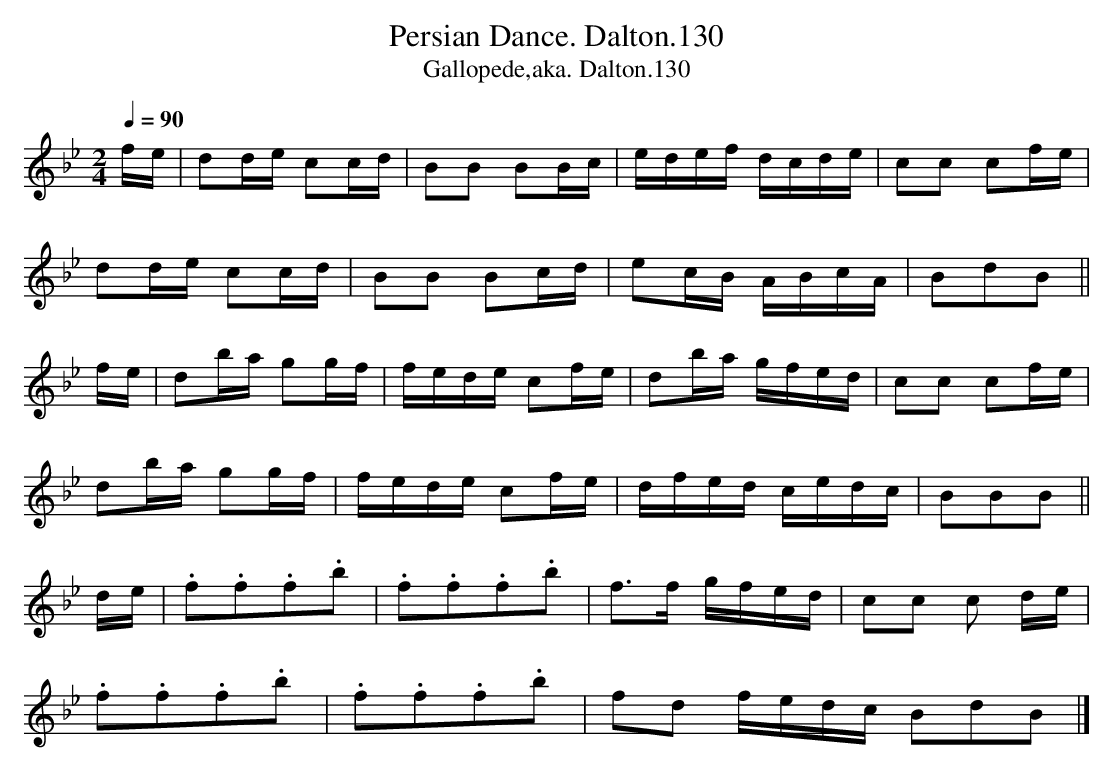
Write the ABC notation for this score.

X:1
T:Persian Dance. Dalton.130
T:Gallopede,aka. Dalton.130
M:2/4
L:1/8
Q:1/4=90
K:Bb
f/e/ | dd/e/ cc/d/ | BB BB/c/ | e/d/e/f/ d/c/d/e/ | cc cf/e/ |
dd/e/ cc/d/ | BB Bc/d/ | ec/B/ A/B/c/A/ | BdB ||
f/e/ | db/a/ gg/f/ | f/e/d/e/ cf/e/ | db/a/ g/f/e/d/ | cc cf/e/ |
db/a/ gg/f/ | f/e/d/e/ cf/e/ | d/f/e/d/ c/e/d/c/ | BBB ||
d/e/ | .f.f.f.b | .f.f.f.b | f>f g/f/e/d/ | cc c d/e/ |
.f.f.f.b | .f.f.f.b | fd f/e/d/c/ BdB |]
